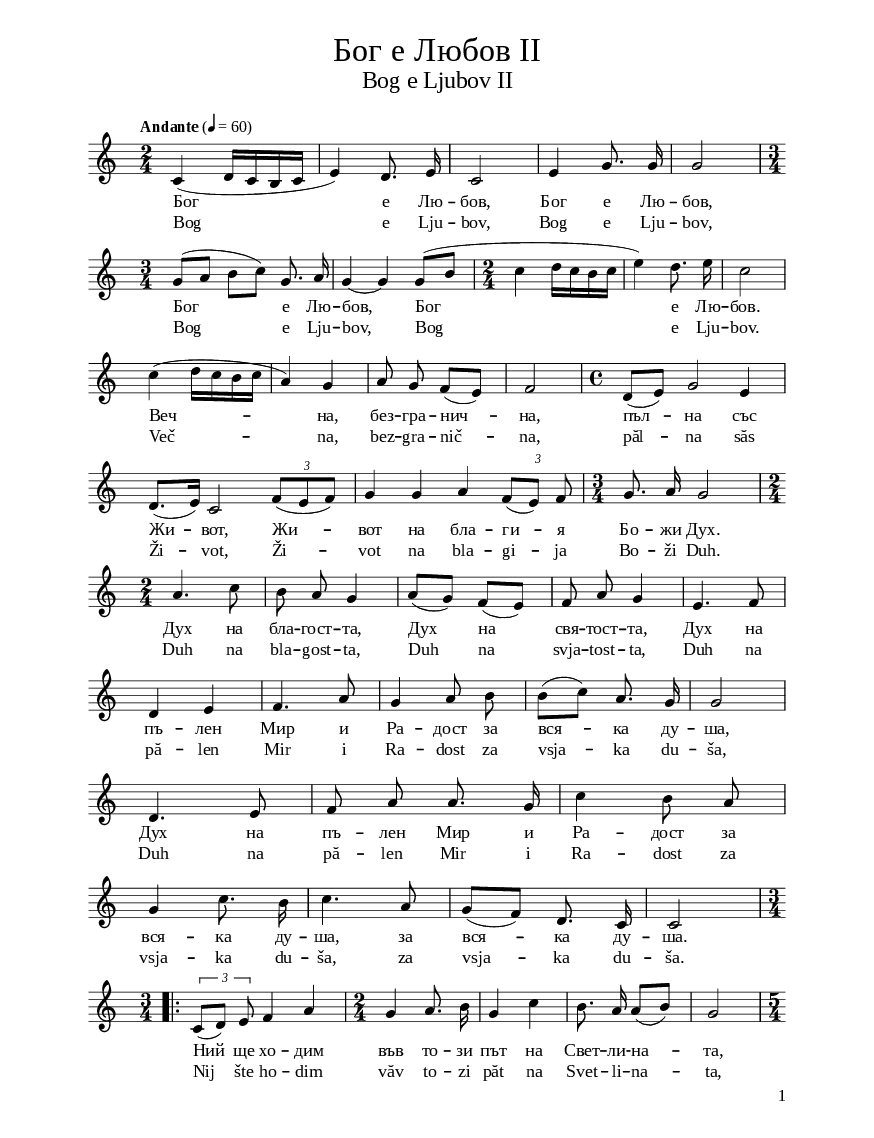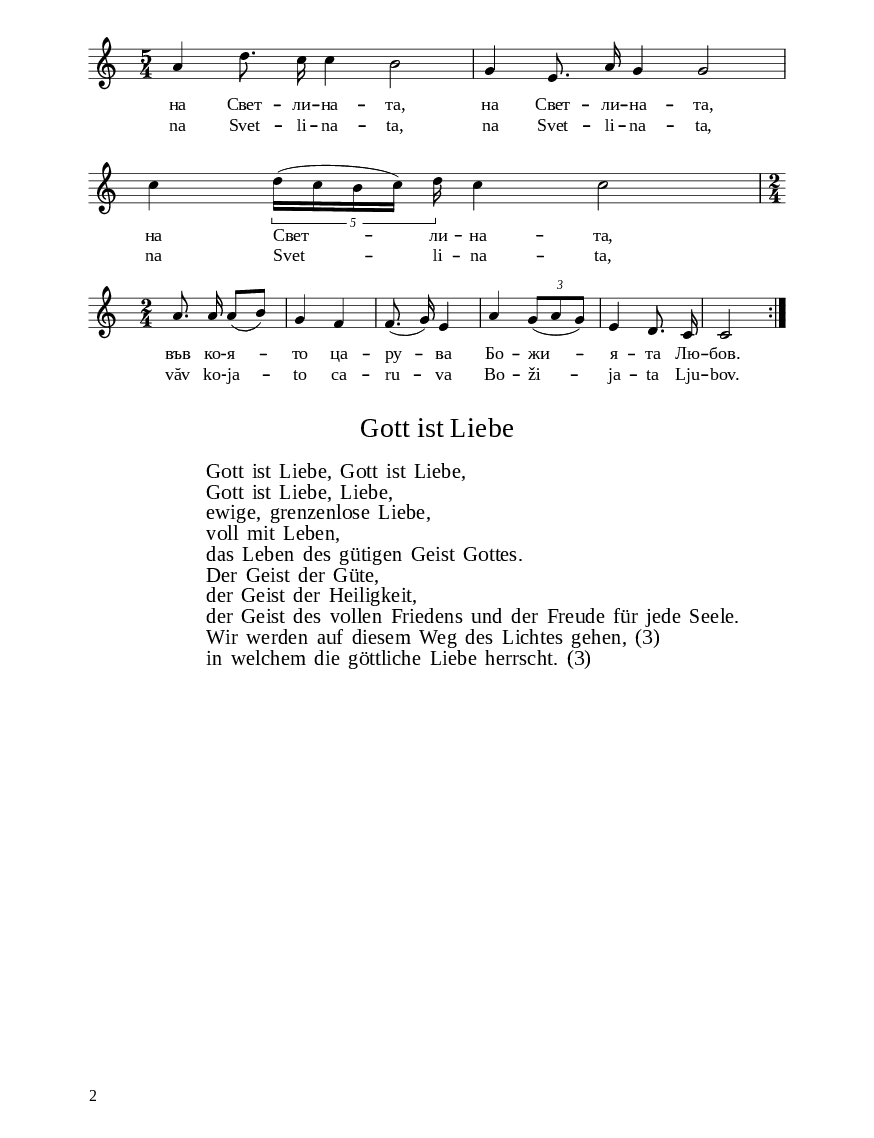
\version "2.24.1"

% include paper part and global functions
\include "include/globals.ily"

\bookpart {
  \label #'ref166
  \tocItem \markup "Бог е Любов II – Bog e Ljubov II"
  \include "include/bookpart-paper.ily"
  \score {
    \include "include/score-layout.ily"

    \new Voice \absolute {
      \clef treble
      \key c \major
      \time 2/4
      \tempoFunc "Andante" 4 "60"
      \autoBeamOff
      c'4 (  d'16 [  c'16  b16  c'16 ]
      | % 2
      e'4 )  d'8.  e'16 | % 3
      c'2 | % 4
      e'4  g'8.  g'16 | % 5
      g'2 \break | % 6
      \time 3/4 g'8 ( [  a'8 ]  b'8 [  c''8 ) ]  % 7
      g'8.   a'16 |  g'4 ~  % 8
      g'4  g'8 ( [  b'8 ] | % 9
      \time 2/4 c''4  d''16 [  c''16  b'16
      c''16 ] |
      e''4 )  d''8.  e''16 | % 11
      c''2 \break | % 12
      c''4 (  d''16 [  c''16  b'16
      c''16 ] | % 13
      a'4 )  g'4 | % 14
      a'8  g'8  f'8 ( [  e'8 ) ] | % 15
      f'2 | % 16
      \time 4/4  | % 16
      d'8 ( [  e'8 ) ]  g'2  e'4 | \break % 17
      d'8. ( [  e'16 ) ]  c'2 \once \omit
      TupletBracket
      \times 2/3  {
        f'8 ( [  e'8  f'8 ) ]
      }
      |  % 18
      g'4  g'4  a'4 \once \omit TupletBracket
      \times 2/3  {
        f'8 ( [  e'8 )  ] f'8
      }
      | % 19
      \time 3/4  | % 19
      g'8.  a'16  g'2 |
      \time 2/4  |
      a'4.  c''8 |  % 21
      b'8  a'8  g'4 |  % 22
      a'8 ( [  g'8 ) ]  f'8 ( [  e'8 ) ]
      | % 23
      f'8  a'8  g'4 | % 24
      e'4.  f'8 | % 25
      d'4  e'4 | % 26
      f'4.  a'8   | % 27
      g'4  a'8  b'8 | % 28
      b'8 ( [  c''8 ) ]  a'8.  g'16 | % 29
      g'2 \break |
      d'4.  e'8 | % 31
      f'8  a'8  a'8.  g'16 | % 32
      c''4  b'8  a'8 \break | % 33
      g'4  c''8.  b'16 | % 34
      c''4.  a'8 | % 35
      g'8 ( [  f'8 ) ]  d'8.  c'16 | % 36
      c'2 \break
      \repeat volta 2 {
        | % 37
        \time 3/4  | % 37

        \times 2/3  {
          c'8 ( [  d'8 ) ]  e'8
        }
        f'4  a'4 | % 38
        \time 2/4  | % 38
        g'4  a'8.   b'16   | % 39
        g'4  c''4  |
        b'8.  a'16  a'8 ( [  b'8 ) ] | % 41
        g'2  | \pageBreak % 42
        \time 5/4  | % 42
        a'4  d''8.  c''16  c''4
        b'2 | % 43
        g'4  e'8.  a'16  g'4  g'2 | \break % 44
        c''4
        \times 4/5  {
          d''16 ( [  c''16  b'16
          c''16 )  ] d''16
        }
        c''4  c''2 \break | % 45
        \time 2/4  | % 45
        a'8.  a'16  a'8 ( [  b'8 ) ] | % 46
        g'4  f'4 | % 47
        f'8. (  g'16 )  e'4 | % 48
        a'4 \once \omit TupletBracket
        \times 2/3  {
          g'8 ( [  a'8  g'8 ) ]
        }
        | % 49
        e'4  d'8.  c'16 |
        c'2
      }
    }

    \addlyrics {
      Бог е Лю -- бов,
      Бог е Лю -- бов, Бог    е
      Лю -- бов,  Бог
      е Лю -- бов. Веч --
      на, без -- гра -- нич
      -- на, пъл -- на със Жи --
      вот, Жи --  вот на бла -- ги
      -- я Бо -- жи Дух. Дух на бла --
      гост -- та, Дух  на  свя --
      тост -- та, Дух на пъ -- лен Мир
      и Ра -- дост за вся -- ка ду --
      ша, Дух на пъ -- лен Мир и Ра --
      дост за вся -- ка ду -- ша, за
      вся -- ка ду -- ша. Ний  ще
      хо -- дим във то -- зи път на
      Свет -- ли -- на -- та, на Свет --
      ли -- на -- та, на Свет -- ли -- на --
      та, на Свет --   ли -- на --
      та, във ко -- я -- то ца -- ру
      -- ва Бо -- жи --  я -- та
      Лю -- бов.}
    \addlyrics {
      Bog e Lju -- bov,
      Bog e Lju -- bov, Bog    e
      Lju -- bov,  Bog
      e Lju -- bov. Več --
      na, bez -- gra -- nič
      -- na, păl -- na săs Ži --
      vot, Ži --  vot na bla -- gi
      -- ja Bo -- ži Duh. Duh na bla --
      gost -- ta, Duh  na  svja --
      tost -- ta, Duh na pă -- len Mir
      i Ra -- dost za vsja -- ka du --
      ša, Duh na pă -- len Mir i Ra --
      dost za vsja -- ka du -- ša, za
      vsja -- ka du -- ša. Nij  šte
      ho -- dim văv to -- zi păt na
      Svet -- li -- na -- ta, na Svet --
      li -- na -- ta, na Svet -- li -- na --
      ta, na Svet --   li -- na --
      ta, văv ko -- ja -- to ca -- ru
      -- va Bo -- ži --  ja -- ta
      Lju -- bov.}

        \header {
          title = \titleFunc "Бог е Любов II" "Bog e Ljubov II"
        }

        \midi{}

      } % score



      % include foreign translation(s) of the song
      \version "2.22.1"

\markup \fill-line { \fontsize #deTitleFontSize "Gott ist Liebe" }
\markup \null
\markup \null
\markup \fontsize #deCoupletFontSize {
  \hspace #10
  \override #`(baseline-skip . ,deCoupletBaselineSkip)
  \column {


    \line { " "  Gott ist Liebe, Gott ist Liebe, }

    \line { " " Gott ist Liebe, Liebe,}

    \line { " " ewige, grenzenlose Liebe, }

    \line { " " voll mit Leben, }

    \line { " " das Leben des gütigen Geist Gottes. }

    \line { " " Der Geist der Güte, }

    \line { " " der Geist der Heiligkeit,}

    \line { " " der Geist des vollen Friedens und der Freude für jede Seele.}

    \line { " " Wir werden auf diesem Weg des Lichtes gehen, (3)  }
    \line { " " in welchem die göttliche Liebe herrscht. (3)}



  }


}


    } % bookpart


